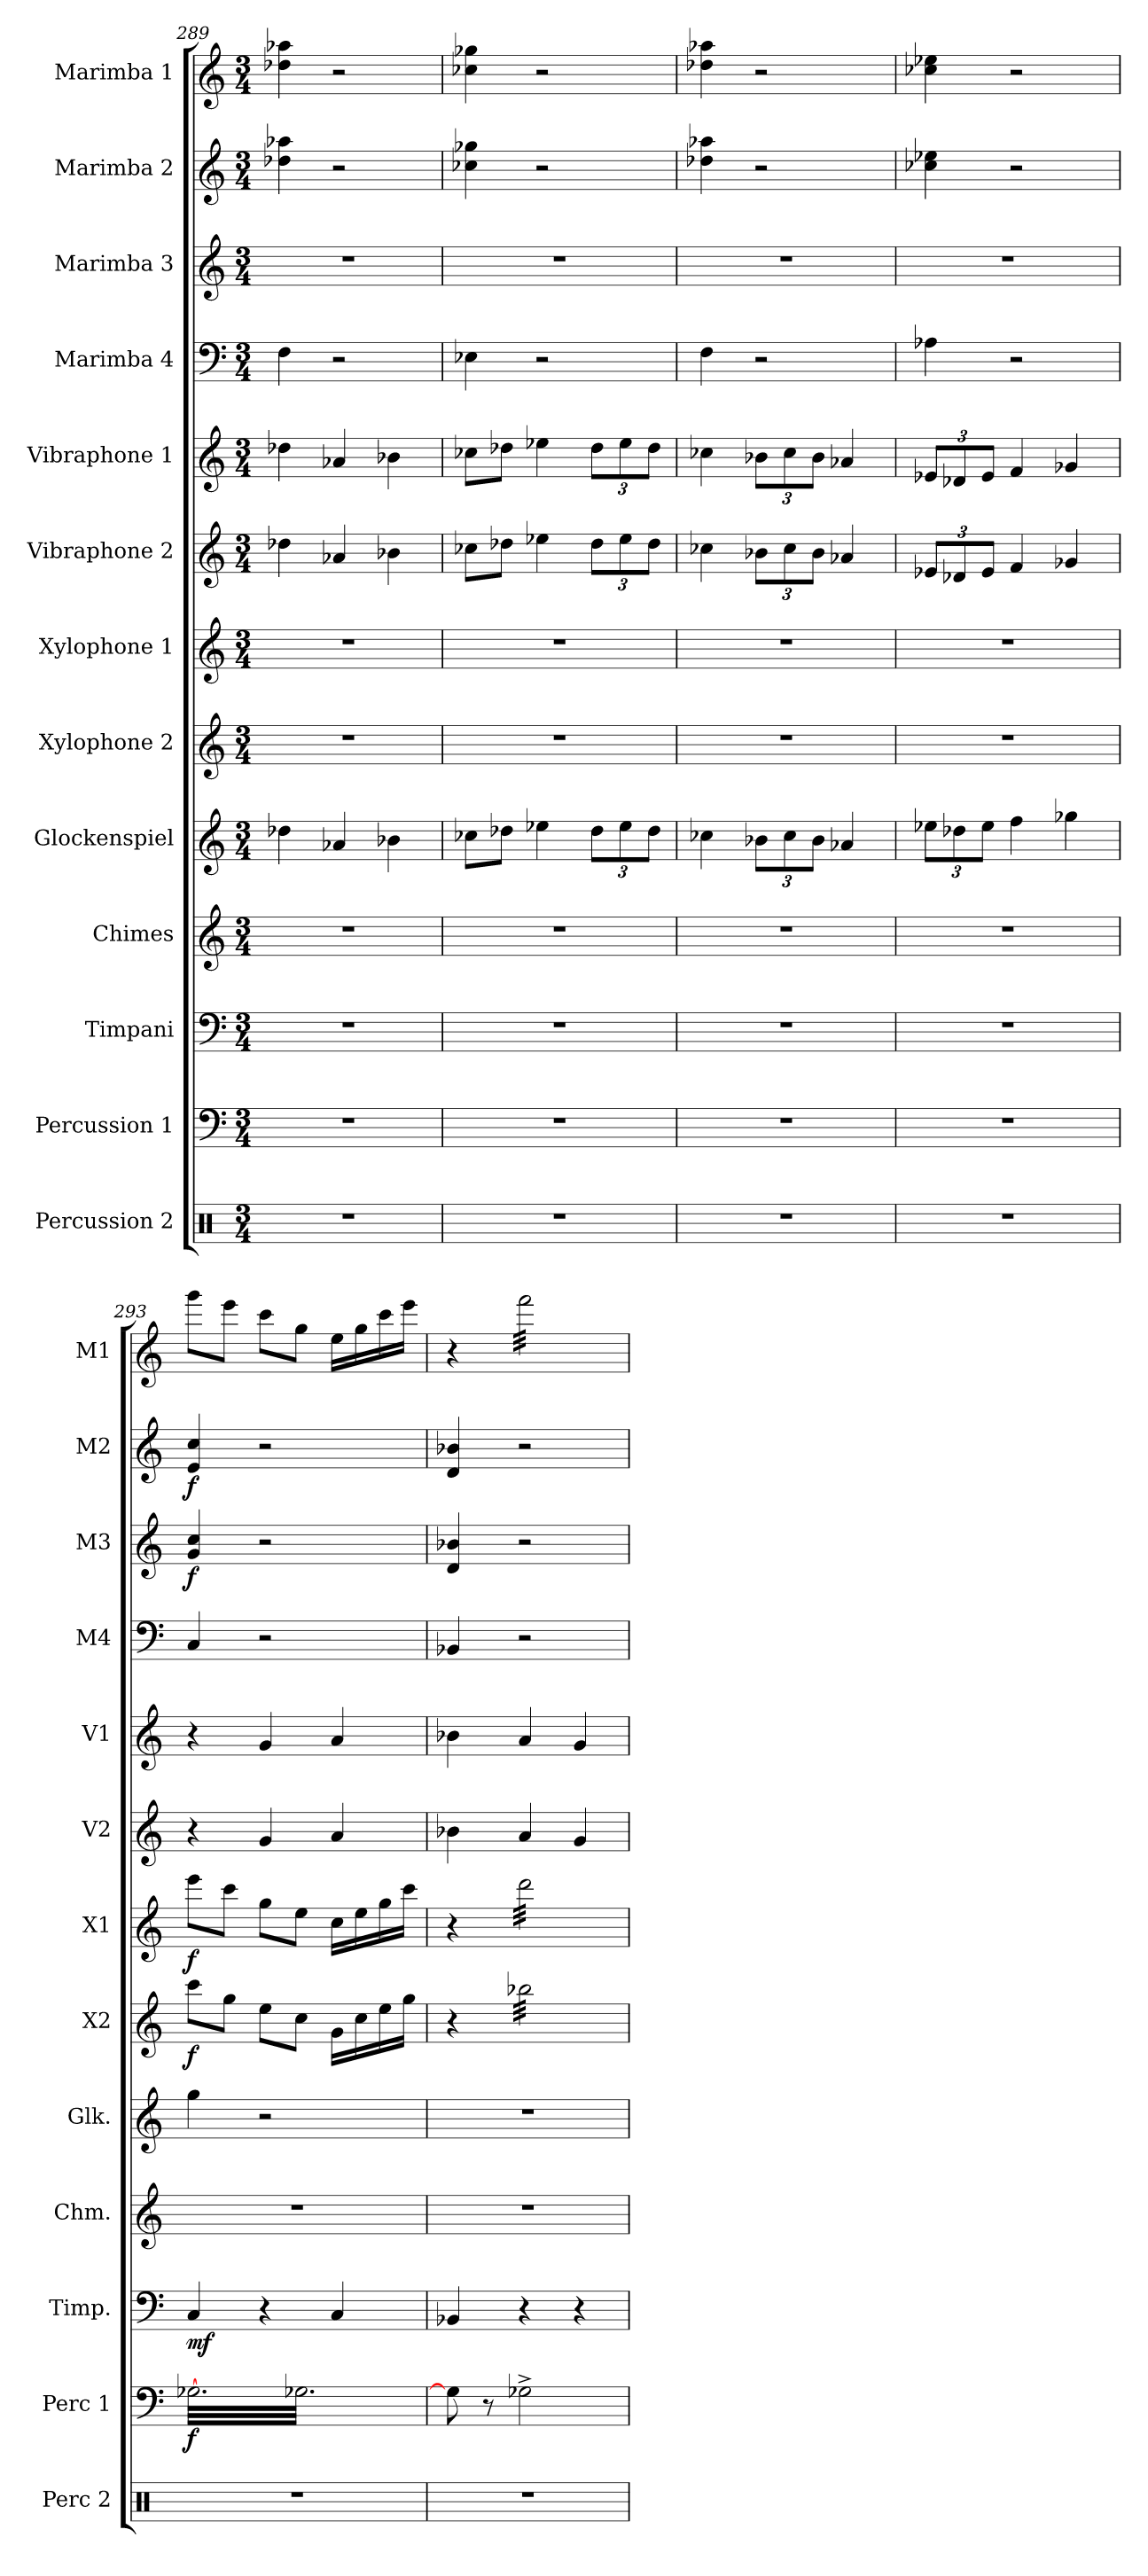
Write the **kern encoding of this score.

**kern	**kern	**dynam	**kern	**dynam	**kern	**kern	**kern	**dynam	**kern	**dynam	**kern	**kern	**kern	**kern	**dynam	**kern	**dynam	**kern
*part13	*part12	*part12	*part11	*part11	*part10	*part9	*part8	*part8	*part7	*part7	*part6	*part5	*part4	*part3	*part3	*part2	*part2	*part1
*staff13	*staff12	*staff12	*staff11	*staff11	*staff10	*staff9	*staff8	*staff8	*staff7	*staff7	*staff6	*staff5	*staff4	*staff3	*staff3	*staff2	*staff2	*staff1
*I"Percussion 2	*I"Percussion 1	*	*I"Timpani	*	*I"Chimes	*I"Glockenspiel	*I"Xylophone 2	*	*I"Xylophone 1	*	*I"Vibraphone 2	*I"Vibraphone 1	*I"Marimba 4	*I"Marimba 3	*	*I"Marimba 2	*	*I"Marimba 1
*I'Perc 2	*I'Perc 1	*	*I'Timp.	*	*I'Chm.	*I'Glk.	*I'X2	*	*I'X1	*	*I'V2	*I'V1	*I'M4	*I'M3	*	*I'M2	*	*I'M1
*clefX	*clefF4	*	*clefF4	*	*clefG2	*clefG2	*clefG2	*	*clefG2	*	*clefG2	*clefG2	*clefF4	*clefG2	*	*clefG2	*	*clefG2
*	*	*	*	*	*	*ITrd-14c-24	*ITrd-7c-12	*	*ITrd-7c-12	*	*	*	*	*	*	*	*	*
*k[]	*k[]	*	*k[]	*	*k[]	*k[]	*k[]	*	*k[]	*	*k[]	*k[]	*k[]	*k[]	*	*k[]	*	*k[]
*M3/4	*M3/4	*	*M3/4	*	*M3/4	*M3/4	*M3/4	*	*M3/4	*	*M3/4	*M3/4	*M3/4	*M3/4	*	*M3/4	*	*M3/4
=289	=289	=289	=289	=289	=289	=289	=289	=289	=289	=289	=289	=289	=289	=289	=289	=289	=289	=289
2.r	2.r	.	2.r	.	2.r	4dddd-X\	2.r	.	2.r	.	4dd-X\	4dd-X\	4F\	2.r	.	4dd-X\ 4aa-X\	.	4dd-X\ 4aa-X\
.	.	.	.	.	.	4aaa-X/	.	.	.	.	4a-X/	4a-X/	2r	.	.	2r	.	2r
.	.	.	.	.	.	4bbb-X\	.	.	.	.	4b-X\	4b-X\	.	.	.	.	.	.
=290	=290	=290	=290	=290	=290	=290	=290	=290	=290	=290	=290	=290	=290	=290	=290	=290	=290	=290
2.r	2.r	.	2.r	.	2.r	8cccc-X\L	2.r	.	2.r	.	8cc-X\L	8cc-X\L	4E-X\	2.r	.	4cc-X\ 4gg-X\	.	4cc-X\ 4gg-X\
.	.	.	.	.	.	8dddd-X\J	.	.	.	.	8dd-X\J	8dd-X\J	.	.	.	.	.	.
.	.	.	.	.	.	4eeee-X\	.	.	.	.	4ee-X\	4ee-X\	2r	.	.	2r	.	2r
*	*	*	*	*	*	*Xbrackettup	*	*	*	*	*Xbrackettup	*Xbrackettup	*	*	*	*	*	*
.	.	.	.	.	.	12dddd-\L	.	.	.	.	12dd-\L	12dd-\L	.	.	.	.	.	.
.	.	.	.	.	.	12eeee-\	.	.	.	.	12ee-\	12ee-\	.	.	.	.	.	.
.	.	.	.	.	.	12dddd-\J	.	.	.	.	12dd-\J	12dd-\J	.	.	.	.	.	.
=291	=291	=291	=291	=291	=291	=291	=291	=291	=291	=291	=291	=291	=291	=291	=291	=291	=291	=291
2.r	2.r	.	2.r	.	2.r	4cccc-X\	2.r	.	2.r	.	4cc-X\	4cc-X\	4F\	2.r	.	4dd-X\ 4aa-X\	.	4dd-X\ 4aa-X\
.	.	.	.	.	.	12bbb-X\L	.	.	.	.	12b-X\L	12b-X\L	2r	.	.	2r	.	2r
.	.	.	.	.	.	12cccc-\	.	.	.	.	12cc-\	12cc-\	.	.	.	.	.	.
.	.	.	.	.	.	12bbb-\J	.	.	.	.	12b-\J	12b-\J	.	.	.	.	.	.
.	.	.	.	.	.	4aaa-X/	.	.	.	.	4a-X/	4a-X/	.	.	.	.	.	.
=292	=292	=292	=292	=292	=292	=292	=292	=292	=292	=292	=292	=292	=292	=292	=292	=292	=292	=292
2.r	2.r	.	2.r	.	2.r	12eeee-X\L	2.r	.	2.r	.	12e-X/L	12e-X/L	4A-X\	2.r	.	4cc-X\ 4ee-X\	.	4cc-X\ 4ee-X\
.	.	.	.	.	.	12dddd-X\	.	.	.	.	12d-X/	12d-X/	.	.	.	.	.	.
.	.	.	.	.	.	12eeee-\J	.	.	.	.	12e-/J	12e-/J	.	.	.	.	.	.
.	.	.	.	.	.	4ffff\	.	.	.	.	4f/	4f/	2r	.	.	2r	.	2r
.	.	.	.	.	.	4gggg-X\	.	.	.	.	4g-X/	4g-X/	.	.	.	.	.	.
!!LO:PB:g=z
=293	=293	=293	=293	=293	=293	=293	=293	=293	=293	=293	=293	=293	=293	=293	=293	=293	=293	=293
!	!LO:TX:a:B:t=Tambourine	!	!	!	!	!	!	!	!	!	!	!	!	!	!	!	!	!
!	!	!LO:DY:b	!	!LO:DY:b	!	!	!	!LO:DY:b	!	!LO:DY:b	!	!	!	!	!LO:DY:b	!	!LO:DY:b	!
*	*tremolo	*	*	*	*	*	*	*	*	*	*	*	*	*	*	*	*	*
2.r	[32G-X\LLL	f	4C/	mf	2.r	4gggg\	8cccc\L	f	8eeee\L	f	4r	4r	4C/	4g/ 4cc/	f	4e/ 4cc/	f	8ggg\L
.	32G-X\	.	.	.	.	.	.	.	.	.	.	.	.	.	.	.	.	.
.	32G-X\	.	.	.	.	.	.	.	.	.	.	.	.	.	.	.	.	.
.	32G-X\	.	.	.	.	.	.	.	.	.	.	.	.	.	.	.	.	.
.	32G-X\	.	.	.	.	.	8ggg\J	.	8cccc\J	.	.	.	.	.	.	.	.	8eee\J
.	32G-X\	.	.	.	.	.	.	.	.	.	.	.	.	.	.	.	.	.
.	32G-X\	.	.	.	.	.	.	.	.	.	.	.	.	.	.	.	.	.
.	32G-X\	.	.	.	.	.	.	.	.	.	.	.	.	.	.	.	.	.
.	32G-X\	.	4r	.	.	2r	8eee\L	.	8ggg\L	.	4g/	4g/	2r	2r	.	2r	.	8ccc\L
.	32G-X\	.	.	.	.	.	.	.	.	.	.	.	.	.	.	.	.	.
.	32G-X\	.	.	.	.	.	.	.	.	.	.	.	.	.	.	.	.	.
.	32G-X\	.	.	.	.	.	.	.	.	.	.	.	.	.	.	.	.	.
.	32G-X\	.	.	.	.	.	8ccc\J	.	8eee\J	.	.	.	.	.	.	.	.	8gg\J
.	32G-X\	.	.	.	.	.	.	.	.	.	.	.	.	.	.	.	.	.
.	32G-X\	.	.	.	.	.	.	.	.	.	.	.	.	.	.	.	.	.
.	32G-X\	.	.	.	.	.	.	.	.	.	.	.	.	.	.	.	.	.
.	32G-X\	.	4C/	.	.	.	16gg\LL	.	16ccc\LL	.	4a/	4a/	.	.	.	.	.	16ee\LL
.	32G-X\	.	.	.	.	.	.	.	.	.	.	.	.	.	.	.	.	.
.	32G-X\	.	.	.	.	.	16ccc\	.	16eee\	.	.	.	.	.	.	.	.	16gg\
.	32G-X\	.	.	.	.	.	.	.	.	.	.	.	.	.	.	.	.	.
.	32G-X\	.	.	.	.	.	16eee\	.	16ggg\	.	.	.	.	.	.	.	.	16ccc\
.	32G-X\	.	.	.	.	.	.	.	.	.	.	.	.	.	.	.	.	.
.	32G-X\	.	.	.	.	.	16ggg\JJ	.	16cccc\JJ	.	.	.	.	.	.	.	.	16eee\JJ
.	32G-X\JJJ	.	.	.	.	.	.	.	.	.	.	.	.	.	.	.	.	.
*	*Xtremolo	*	*	*	*	*	*	*	*	*	*	*	*	*	*	*	*	*
=294	=294	=294	=294	=294	=294	=294	=294	=294	=294	=294	=294	=294	=294	=294	=294	=294	=294	=294
2.r	8G-\]	.	4BB-X/	.	2.r	2.r	4r	.	4r	.	4b-X\	4b-X\	4BB-X/	4d/ 4b-X/	.	4d/ 4b-X/	.	4r
.	8r	.	.	.	.	.	.	.	.	.	.	.	.	.	.	.	.	.
*	*	*	*	*	*	*	*tremolo	*	*	*	*	*	*	*	*	*	*	*
*	*	*	*	*	*	*	*	*	*tremolo	*	*	*	*	*	*	*	*	*
*	*	*	*	*	*	*	*	*	*	*	*	*	*	*	*	*	*	*tremolo
.	2G-X^\	.	4r	.	.	.	32bbb-X\LLL	.	32dddd\LLL	.	4a/	4a/	2r	2r	.	2r	.	32fff\LLL
.	.	.	.	.	.	.	32bbb-X\	.	32dddd\	.	.	.	.	.	.	.	.	32fff\
.	.	.	.	.	.	.	32bbb-X\	.	32dddd\	.	.	.	.	.	.	.	.	32fff\
.	.	.	.	.	.	.	32bbb-X\	.	32dddd\	.	.	.	.	.	.	.	.	32fff\
.	.	.	.	.	.	.	32bbb-X\	.	32dddd\	.	.	.	.	.	.	.	.	32fff\
.	.	.	.	.	.	.	32bbb-X\	.	32dddd\	.	.	.	.	.	.	.	.	32fff\
.	.	.	.	.	.	.	32bbb-X\	.	32dddd\	.	.	.	.	.	.	.	.	32fff\
.	.	.	.	.	.	.	32bbb-X\	.	32dddd\	.	.	.	.	.	.	.	.	32fff\
.	.	.	4r	.	.	.	32bbb-X\	.	32dddd\	.	4g/	4g/	.	.	.	.	.	32fff\
.	.	.	.	.	.	.	32bbb-X\	.	32dddd\	.	.	.	.	.	.	.	.	32fff\
.	.	.	.	.	.	.	32bbb-X\	.	32dddd\	.	.	.	.	.	.	.	.	32fff\
.	.	.	.	.	.	.	32bbb-X\	.	32dddd\	.	.	.	.	.	.	.	.	32fff\
.	.	.	.	.	.	.	32bbb-X\	.	32dddd\	.	.	.	.	.	.	.	.	32fff\
.	.	.	.	.	.	.	32bbb-X\	.	32dddd\	.	.	.	.	.	.	.	.	32fff\
.	.	.	.	.	.	.	32bbb-X\	.	32dddd\	.	.	.	.	.	.	.	.	32fff\
.	.	.	.	.	.	.	32bbb-X\JJJ	.	32dddd\JJJ	.	.	.	.	.	.	.	.	32fff\JJJ
*	*	*	*	*	*	*	*	*	*	*	*	*	*	*	*	*	*	*Xtremolo
*	*	*	*	*	*	*	*	*	*Xtremolo	*	*	*	*	*	*	*	*	*
*	*	*	*	*	*	*	*Xtremolo	*	*	*	*	*	*	*	*	*	*	*
=	=	=	=	=	=	=	=	=	=	=	=	=	=	=	=	=	=	=
*-	*-	*-	*-	*-	*-	*-	*-	*-	*-	*-	*-	*-	*-	*-	*-	*-	*-	*-
